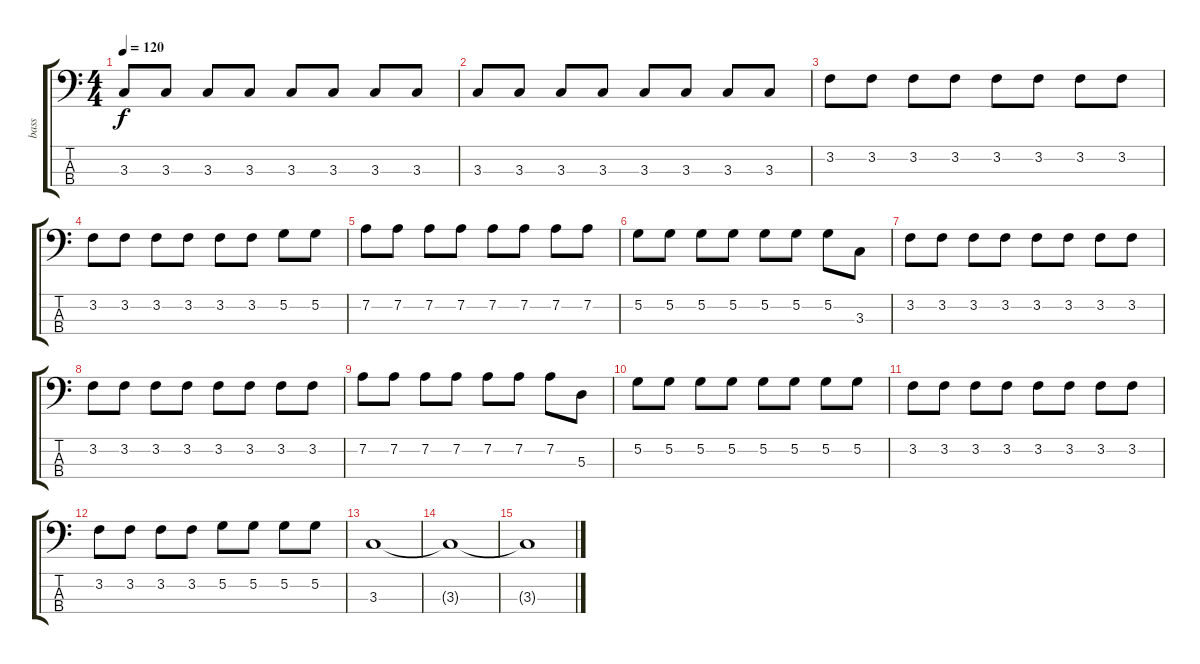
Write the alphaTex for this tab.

\track ("bass" "bass") {instrument electricbassfinger}
\staff {score tabs}
\tuning (G2 D2 A1 E1) {hide}
\ts (4 4)
\tempo 120
\clef f4
\ks c
3.3.8{dy f} 3.3.8 3.3.8 3.3.8 3.3.8 3.3.8 3.3.8 3.3.8 |
3.3.8 3.3.8 3.3.8 3.3.8 3.3.8 3.3.8 3.3.8 3.3.8 |
3.2.8 3.2.8 3.2.8 3.2.8 3.2.8 3.2.8 3.2.8 3.2.8 |
3.2.8 3.2.8 3.2.8 3.2.8 3.2.8 3.2.8 5.2.8 5.2.8 |
7.2.8 7.2.8 7.2.8 7.2.8 7.2.8 7.2.8 7.2.8 7.2.8 |
5.2.8 5.2.8 5.2.8 5.2.8 5.2.8 5.2.8 5.2.8 3.3.8 |
3.2.8 3.2.8 3.2.8 3.2.8 3.2.8 3.2.8 3.2.8 3.2.8 |
3.2.8 3.2.8 3.2.8 3.2.8 3.2.8 3.2.8 3.2.8 3.2.8 |
7.2.8 7.2.8 7.2.8 7.2.8 7.2.8 7.2.8 7.2.8 5.3.8 |
5.2.8 5.2.8 5.2.8 5.2.8 5.2.8 5.2.8 5.2.8 5.2.8 |
3.2.8 3.2.8 3.2.8 3.2.8 3.2.8 3.2.8 3.2.8 3.2.8 |
3.2.8 3.2.8 3.2.8 3.2.8 5.2.8 5.2.8 5.2.8 5.2.8 |
3.3.1 |
3.3{t}.1 |
3.3{t}.1
